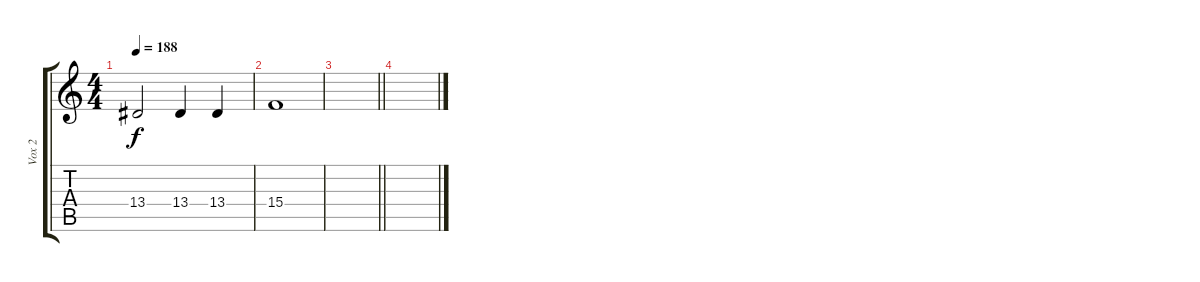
\track ("Vox 2" "Vox 2") {instrument viola}
\staff {score tabs}
\tuning (E4 B3 G3 D3 A2 E2) {hide}
\ts (4 4)
\tempo 188
\clef g2
\ks c
13.4.2{dy f} 13.4.4 13.4.4 |
15.4.1 |
\barLineRight lightlight
|
\section ("" " ")
